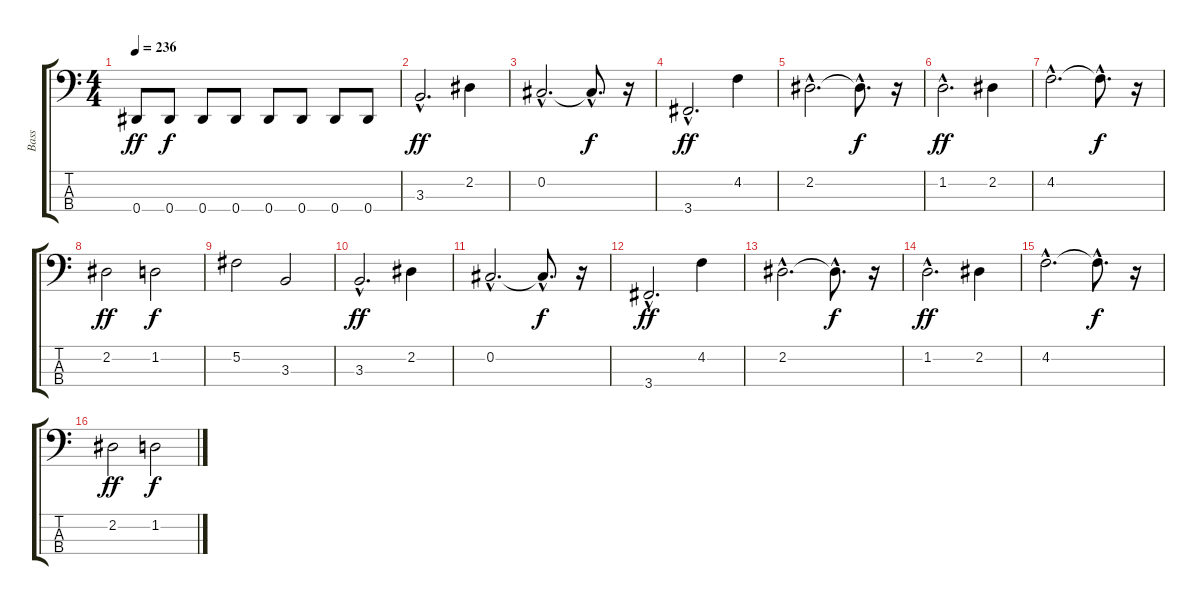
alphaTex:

\track ("Bass" "Bass") {instrument electricbasspick}
\staff {score tabs}
\tuning (Gb2 Db2 Ab1 Eb1) {hide}
\ts (4 4)
\tempo 236
\clef f4
\ks c
0.4.8{dy ff} 0.4.8{dy f} 0.4.8 0.4.8 0.4.8 0.4.8 0.4.8 0.4.8 |
3.3{hac}.2{d dy ff} 2.2.4 |
0.2{hac}.2{d} 0.2{hac t}.8{d dy f} r.16 |
3.4{hac}.2{d dy ff} 4.2.4 |
2.2{hac}.2{d} 2.2{hac t}.8{d dy f} r.16 |
1.2{hac}.2{d dy ff} 2.2.4 |
4.2{hac}.2{d} 4.2{hac t}.8{d dy f} r.16 |
2.2.2{dy ff} 1.2.2{dy f} |
5.2.2 3.3.2 |
3.3{hac}.2{d dy ff} 2.2.4 |
0.2{hac}.2{d} 0.2{hac t}.8{d dy f} r.16 |
3.4{hac}.2{d dy ff} 4.2.4 |
2.2{hac}.2{d} 2.2{hac t}.8{d dy f} r.16 |
1.2{hac}.2{d dy ff} 2.2.4 |
4.2{hac}.2{d} 4.2{hac t}.8{d dy f} r.16 |
2.2.2{dy ff} 1.2.2{dy f}
